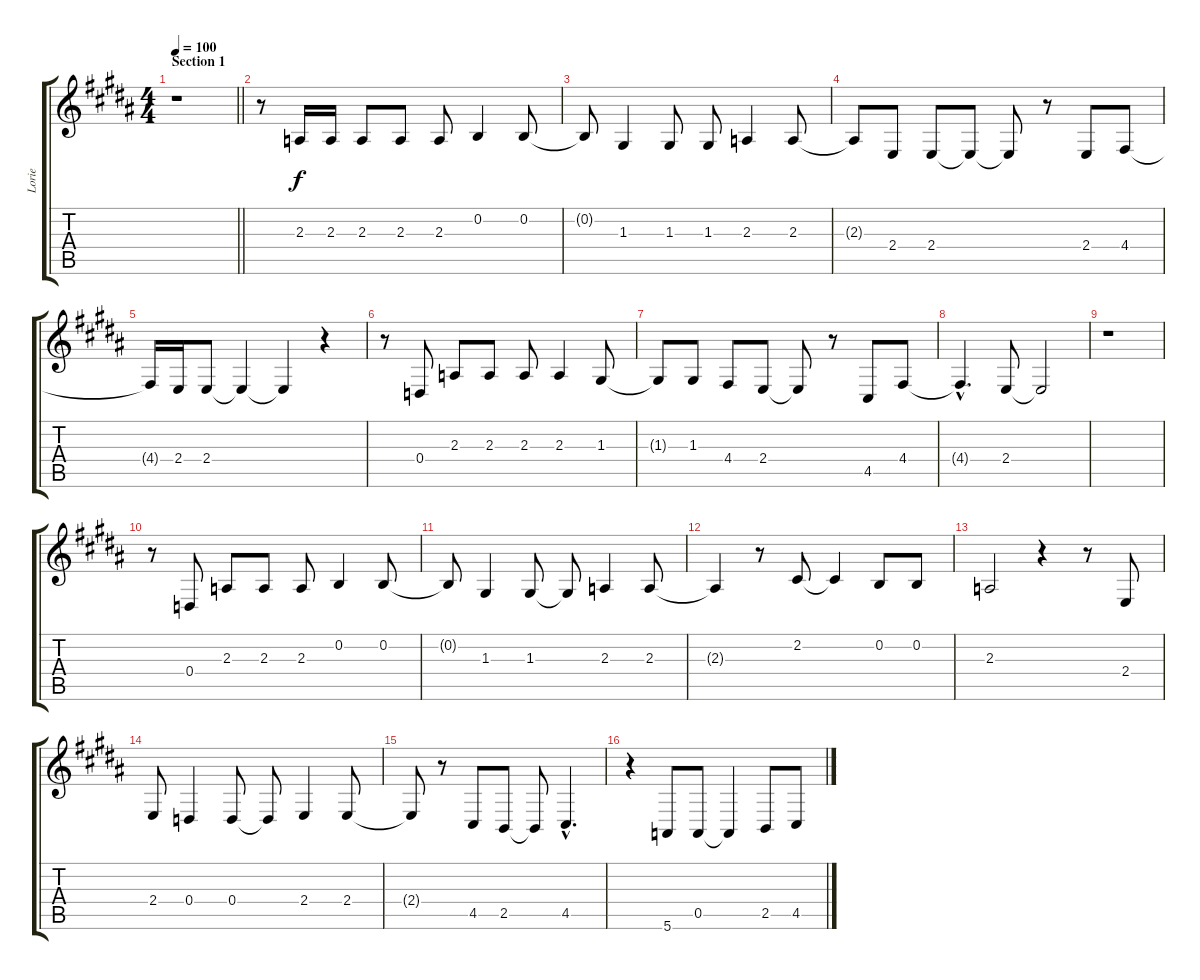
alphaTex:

\track ("Lorie" "Lorie") {instrument electricgrandpiano}
\staff {score tabs}
\tuning (E4 B3 G3 D3 A2 E2) {hide}
\ts (4 4)
\section ("" "Section 1")
\tempo 100
\clef g2
\barLineRight lightlight
\ks b
r.1{dy f} |
r.8 2.3.16 2.3.16 2.3.8 2.3.8 2.3.8 0.2.4 0.2.8 |
0.2{t}.8 1.3.4 1.3.8 1.3.8 2.3.4 2.3.8 |
2.3{t}.8 2.4.8 2.4.8 2.4{t}.8 2.4{t}.8 r.8 2.4.8 4.4.8 |
4.4{t}.16 2.4.16 2.4.8 2.4{t}.4 2.4{t}.4 r.4 |
r.8 0.4.8 2.3.8 2.3.8 2.3.8 2.3.4 1.3.8 |
1.3{t}.8 1.3.8 4.4.8 2.4.8 2.4{t}.8 r.8 4.5.8 4.4.8 |
4.4{hac t}.4{d} 2.4.8 2.4{t}.2 |
r.1 |
r.8 0.4.8 2.3.8 2.3.8 2.3.8 0.2.4 0.2.8 |
0.2{t}.8 1.3.4 1.3.8 1.3{t}.8 2.3.4 2.3.8 |
2.3{t}.4 r.8 2.2.8 2.2{t}.4 0.2.8 0.2.8 |
2.3.2 r.4 r.8 2.4.8 |
2.4.8 0.4.4 0.4.8 0.4{t}.8 2.4.4 2.4.8 |
2.4{t}.8 r.8 4.5.8 2.5.8 2.5{t}.8 4.5{hac}.4{d} |
r.4 5.6.8 0.5.8 0.5{t}.4 2.5.8 4.5.8
